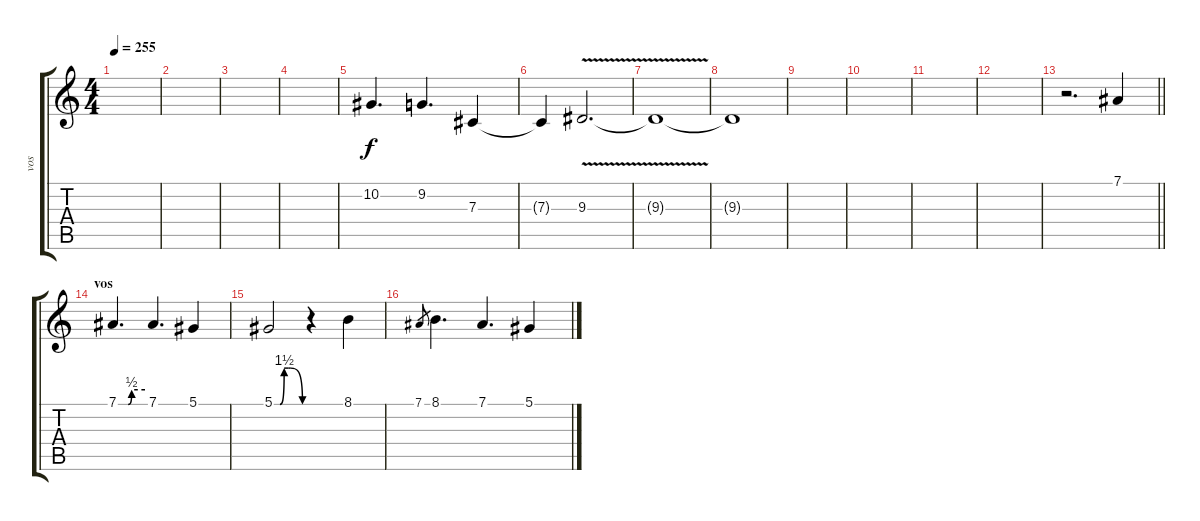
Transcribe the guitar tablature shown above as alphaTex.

\track ("vos" "vos") {instrument lead5charang}
\staff {score tabs}
\tuning (Eb4 Bb3 Gb3 Db3 Ab2 Db2) {hide}
\ts (4 4)
\tempo 255
\clef g2
\ks c
|
|
|
|
10.2.4{d} 9.2.4{d} 7.3.4 |
7.3{t}.4 9.3{v}.2{d} |
9.3{t}.1 |
9.3{t}.1 |
|
|
|
|
\barLineRight lightlight
r.2{d} 7.1.4 |
\section ("" "vos")
7.1{be (custom 0 0 22 0 30 2 60 2)}.4{d} 7.1.4{d} 5.1.4 |
5.1{be (custom 0 0 12 0 21 6 30 6 35 6 60 0)}.2 r.4 8.1.4 |
7.1.8{gr} 8.1.4{d} 7.1.4{d} 5.1.4
